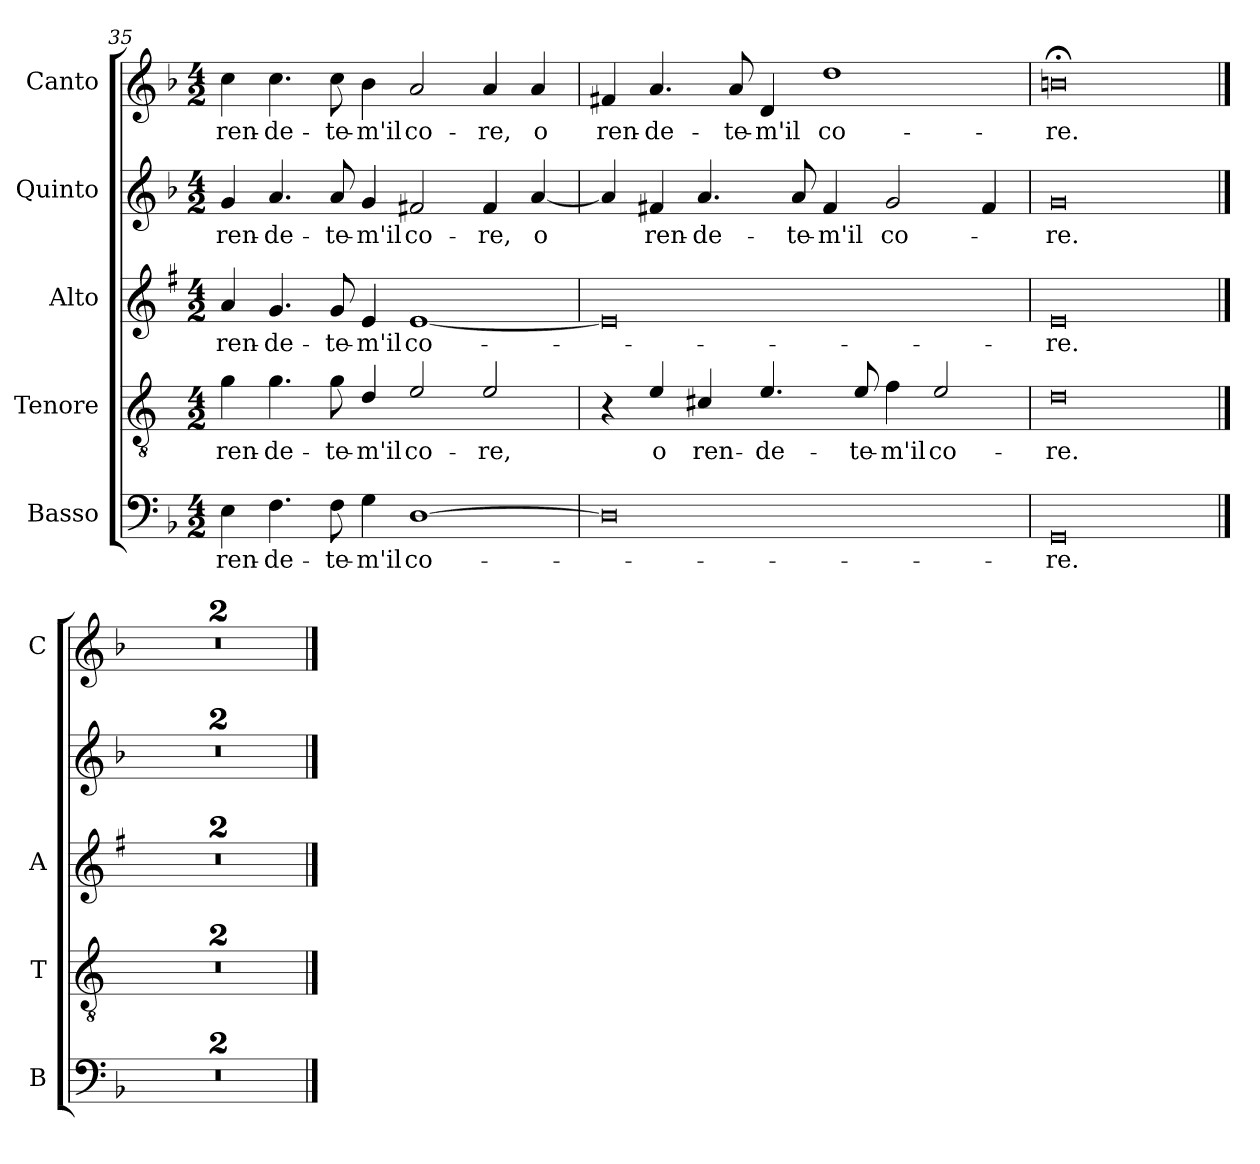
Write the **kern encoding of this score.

**kern	**text	**kern	**text	**kern	**text	**kern	**text	**kern	**text
*part5	*part5	*part4	*part4	*part3	*part3	*part2	*part2	*part1	*part1
*staff5	*staff5	*staff4	*staff4	*staff3	*staff3	*staff2	*staff2	*staff1	*staff1
*I"Basso	*	*I"Tenore	*	*I"Alto	*	*I"Quinto	*	*I"Canto	*
*I'B	*	*I'T	*	*I'A	*	*	*	*I'C	*
*clefF4	*	*clefGv2	*	*clefG2	*	*clefG2	*	*clefG2	*
*	*	*ITrd4c7	*	*ITrd1c2	*	*	*	*	*
*k[b-]	*	*k[b-]	*	*k[b-]	*	*k[b-]	*	*k[b-]	*
*F:	*	*F:	*	*F:	*	*F:	*	*F:	*
*M4/2	*	*M4/2	*	*M4/2	*	*M4/2	*	*M4/2	*
=35	=35	=35	=35	=35	=35	=35	=35	=35	=35
!	!LO:LY:b	!	!LO:LY:b	!	!LO:LY:b	!	!LO:LY:b	!	!LO:LY:b
4E\	ren-	4c\	ren-	4g/	ren-	4g/	ren-	4cc\	ren-
!	!LO:LY:b	!	!LO:LY:b	!	!LO:LY:b	!	!LO:LY:b	!	!LO:LY:b
4.F\	-de-	4.c\	-de-	4.f/	-de-	4.a/	-de-	4.cc\	-de-
!	!LO:LY:b	!	!LO:LY:b	!	!LO:LY:b	!	!LO:LY:b	!	!LO:LY:b
8F\	-te-	8c\	-te-	8f/	-te-	8a/	-te-	8cc\	-te-
!	!LO:LY:b	!	!LO:LY:b	!	!LO:LY:b	!	!LO:LY:b	!	!LO:LY:b
4G\	-m'il	4G/	-m'il	4d/	-m'il	4g/	-m'il	4b-\	-m'il
!	!LO:LY:b	!	!LO:LY:b	!	!LO:LY:b	!	!LO:LY:b	!	!LO:LY:b
[1D	co-	2A/	co-	[1d	co-	2f#X/	co-	2a/	co-
!	!	!	!LO:LY:b	!	!	!	!LO:LY:b	!	!LO:LY:b
.	.	2A/	-re,	.	.	4f#/	-re,	4a/	-re,
!	!	!	!	!	!	!	!LO:LY:b	!	!LO:LY:b
.	.	.	.	.	.	[4a/	o	4a/	o
!!LO:LB:g=z
=36	=36	=36	=36	=36	=36	=36	=36	=36	=36
!	!	!	!	!	!	!	!	!	!LO:LY:b
0D]	.	4r	.	0d]	.	4a/]	.	4f#X/	ren-
!	!	!	!LO:LY:b	!	!	!	!LO:LY:b	!	!LO:LY:b
.	.	4A/	o	.	.	4f#X/	ren-	4.a/	-de-
!	!	!	!LO:LY:b	!	!	!	!LO:LY:b	!	!
.	.	4F#X/	ren-	.	.	4.a/	-de-	.	.
!	!	!	!	!	!	!	!	!	!LO:LY:b
.	.	.	.	.	.	.	.	8a/	-te-
!	!	!	!LO:LY:b	!	!	!	!	!	!LO:LY:b
.	.	4.A/	-de-	.	.	.	.	4d/	-m'il
!	!	!	!	!	!	!	!LO:LY:b	!	!
.	.	.	.	.	.	8a/	-te-	.	.
!	!	!	!	!	!	!	!LO:LY:b	!	!LO:LY:b
.	.	.	.	.	.	4f#/	-m'il	1dd	co-
!	!	!	!LO:LY:b	!	!	!	!	!	!
.	.	8A/	-te-	.	.	.	.	.	.
!	!	!	!LO:LY:b	!	!	!	!LO:LY:b	!	!
.	.	4B-\	-m'il	.	.	2g/	co-	.	.
!	!	!	!LO:LY:b	!	!	!	!	!	!
.	.	2A/	co-	.	.	.	.	.	.
.	.	.	.	.	.	4f#/	.	.	.
=37	=37	=37	=37	=37	=37	=37	=37	=37	=37
!	!LO:LY:b	!	!LO:LY:b	!	!LO:LY:b	!	!LO:LY:b	!	!LO:LY:b
0GG	-re.	0G	-re.	0d	-re.	0g	-re.	0bn;<	-re.
==38	==38	==38	==38	==38	==38	==38	==38	==38	==38
0r	.	0r	.	0r	.	0r	.	0r	.
=39	=39	=39	=39	=39	=39	=39	=39	=39	=39
0r	.	0r	.	0r	.	0r	.	0r	.
==	==	==	==	==	==	==	==	==	==
*-	*-	*-	*-	*-	*-	*-	*-	*-	*-
